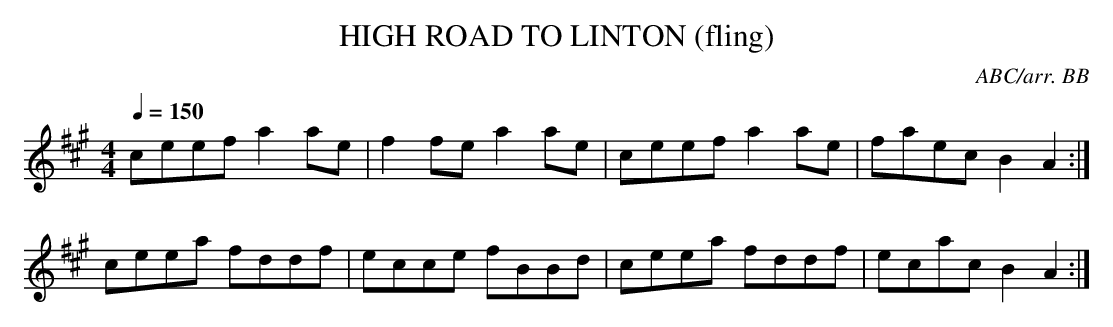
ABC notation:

X:1
T:HIGH ROAD TO LINTON (fling)
C:ABC/arr. BB
M:4/4
L:1/8
Q:1/4=150
K:A
ceef a2ae|f2fe a2ae|ceef a2ae|faec B2A2 :|
ceea fddf|ecce fBBd|ceea fddf|ecac B2A2 :|
